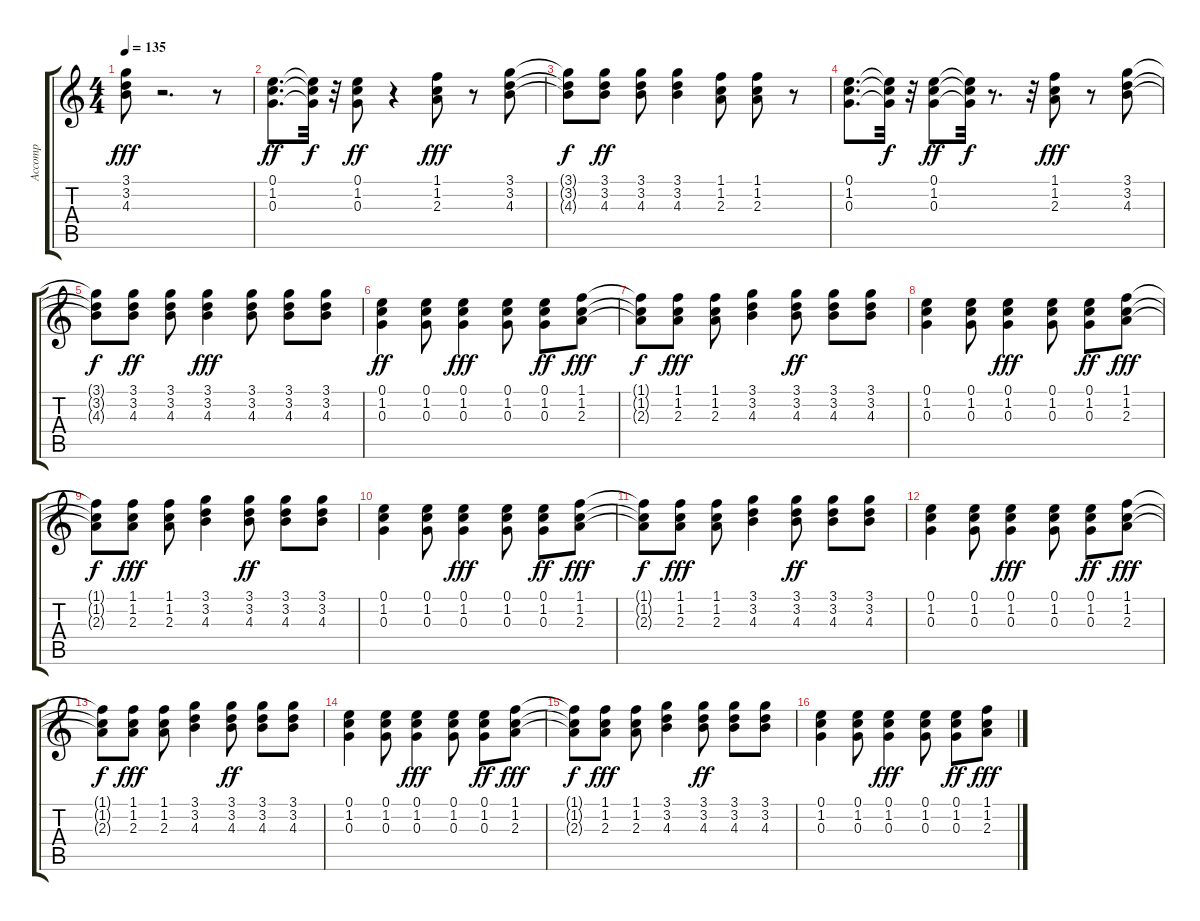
\track ("Accomp" "Accomp") {instrument electricguitarjazz}
\staff {score tabs}
\tuning (E4 B3 G3 D3 A2 E2) {hide}
\ts (4 4)
\tempo 135
\clef g2
\ks c
(3.1 3.2 4.3).8{dy fff} r.2{d} r.8 |
(0.1 1.2 0.3).8{d dy ff} (0.1{t} 1.2{t} 0.3{t}).32{dy f} r.32 (0.1 1.2 0.3).8{dy ff} r.4 (1.1 1.2 2.3).8{dy fff} r.8 (3.1 3.2 4.3).8 |
(3.1{t} 3.2{t} 4.3{t}).8{dy f} (3.1 3.2 4.3).8{dy ff} (3.1 3.2 4.3).8 (3.1 3.2 4.3).4 (1.1 1.2 2.3).8 (1.1 1.2 2.3).8 r.8 |
(0.1 1.2 0.3).8{d} (0.1{t} 1.2{t} 0.3{t}).32{dy f} r.32 (0.1 1.2 0.3).8{dy ff} (0.1{t} 1.2{t} 0.3{t}).32{dy f} r.8{d} r.32 (1.1 1.2 2.3).8{dy fff} r.8 (3.1 3.2 4.3).8 |
(3.1{t} 3.2{t} 4.3{t}).8{dy f} (3.1 3.2 4.3).8{dy ff} (3.1 3.2 4.3).8 (3.1 3.2 4.3).4{dy fff} (3.1 3.2 4.3).8 (3.1 3.2 4.3).8 (3.1 3.2 4.3).8 |
(0.1 1.2 0.3).4{dy ff} (0.1 1.2 0.3).8 (0.1 1.2 0.3).4{dy fff} (0.1 1.2 0.3).8 (0.1 1.2 0.3).8{dy ff} (1.1 1.2 2.3).8{dy fff} |
(1.1{t} 1.2{t} 2.3{t}).8{dy f} (1.1 1.2 2.3).8{dy fff} (1.1 1.2 2.3).8 (3.1 3.2 4.3).4 (3.1 3.2 4.3).8{dy ff} (3.1 3.2 4.3).8 (3.1 3.2 4.3).8 |
(0.1 1.2 0.3).4 (0.1 1.2 0.3).8 (0.1 1.2 0.3).4{dy fff} (0.1 1.2 0.3).8 (0.1 1.2 0.3).8{dy ff} (1.1 1.2 2.3).8{dy fff} |
(1.1{t} 1.2{t} 2.3{t}).8{dy f} (1.1 1.2 2.3).8{dy fff} (1.1 1.2 2.3).8 (3.1 3.2 4.3).4 (3.1 3.2 4.3).8{dy ff} (3.1 3.2 4.3).8 (3.1 3.2 4.3).8 |
(0.1 1.2 0.3).4 (0.1 1.2 0.3).8 (0.1 1.2 0.3).4{dy fff} (0.1 1.2 0.3).8 (0.1 1.2 0.3).8{dy ff} (1.1 1.2 2.3).8{dy fff} |
(1.1{t} 1.2{t} 2.3{t}).8{dy f} (1.1 1.2 2.3).8{dy fff} (1.1 1.2 2.3).8 (3.1 3.2 4.3).4 (3.1 3.2 4.3).8{dy ff} (3.1 3.2 4.3).8 (3.1 3.2 4.3).8 |
(0.1 1.2 0.3).4 (0.1 1.2 0.3).8 (0.1 1.2 0.3).4{dy fff} (0.1 1.2 0.3).8 (0.1 1.2 0.3).8{dy ff} (1.1 1.2 2.3).8{dy fff} |
(1.1{t} 1.2{t} 2.3{t}).8{dy f} (1.1 1.2 2.3).8{dy fff} (1.1 1.2 2.3).8 (3.1 3.2 4.3).4 (3.1 3.2 4.3).8{dy ff} (3.1 3.2 4.3).8 (3.1 3.2 4.3).8 |
(0.1 1.2 0.3).4 (0.1 1.2 0.3).8 (0.1 1.2 0.3).4{dy fff} (0.1 1.2 0.3).8 (0.1 1.2 0.3).8{dy ff} (1.1 1.2 2.3).8{dy fff} |
(1.1{t} 1.2{t} 2.3{t}).8{dy f} (1.1 1.2 2.3).8{dy fff} (1.1 1.2 2.3).8 (3.1 3.2 4.3).4 (3.1 3.2 4.3).8{dy ff} (3.1 3.2 4.3).8 (3.1 3.2 4.3).8 |
(0.1 1.2 0.3).4 (0.1 1.2 0.3).8 (0.1 1.2 0.3).4{dy fff} (0.1 1.2 0.3).8 (0.1 1.2 0.3).8{dy ff} (1.1 1.2 2.3).8{dy fff}
